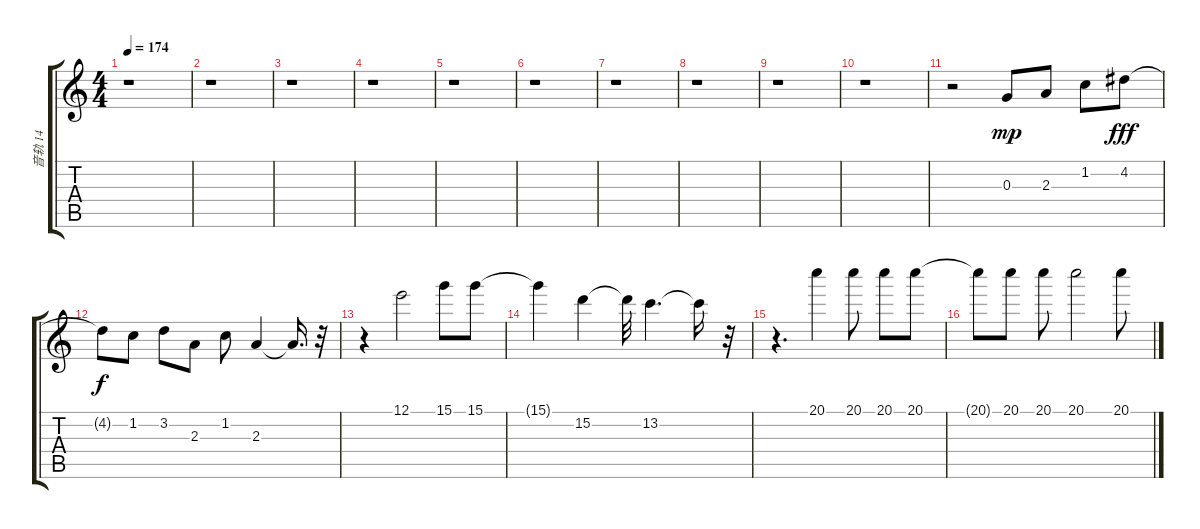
\track ("音轨 14" "音轨 14") {instrument guitarharmonics}
\staff {score tabs}
\tuning (E4 B3 G3 D3 A2 E2) {hide}
\ts (4 4)
\tempo 174
\clef g2
\ks c
r.1{dy f} |
r.1 |
r.1 |
r.1 |
r.1 |
r.1 |
r.1 |
r.1 |
r.1 |
r.1 |
r.2 0.3.8{dy mp} 2.3.8 1.2.8 4.2.8{dy fff} |
4.2{t}.8{dy f} 1.2.8 3.2.8 2.3.8 1.2.8 2.3.4 2.3{t}.16{d} r.32 |
r.4 12.1.2 15.1.8 15.1.8 |
15.1{t}.4 15.2.4 15.2{t}.32 13.2.4{d} 13.2{t}.16 r.32 |
r.4{d} 20.1.4 20.1.8 20.1.8 20.1.8 |
20.1{t}.8 20.1.8 20.1.8 20.1.2 20.1.8
